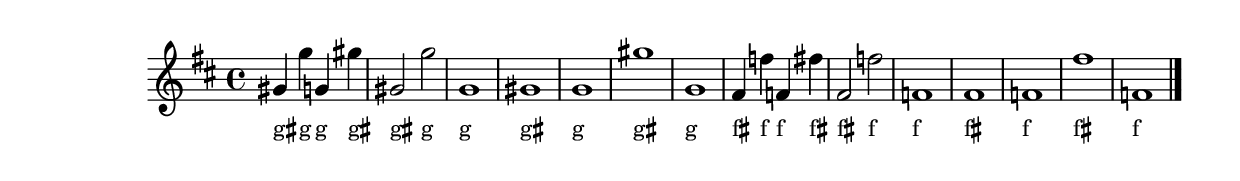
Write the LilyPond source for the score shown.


\version "2.2.0"

\header {
texidoc="
This shows how accidentals in different octaves are handled. The note names 
are also automatically printed but the octavation has been dropped out.
"


}



mel = \notes \transpose c c' {
  \time 4/4 \key d \major
  gis4 g' g gis' | gis2 g' | g1 | gis | g | gis' | g |
  fis4 f' f fis' | fis2 f' | f1 | fis | f | fis' | f |
  \bar "|." \break
}

\score {
  << \context Staff \mel
     \context NoteNames{
	 \set printOctaveNames= ##f
	 \mel
	 }
  >>
}

